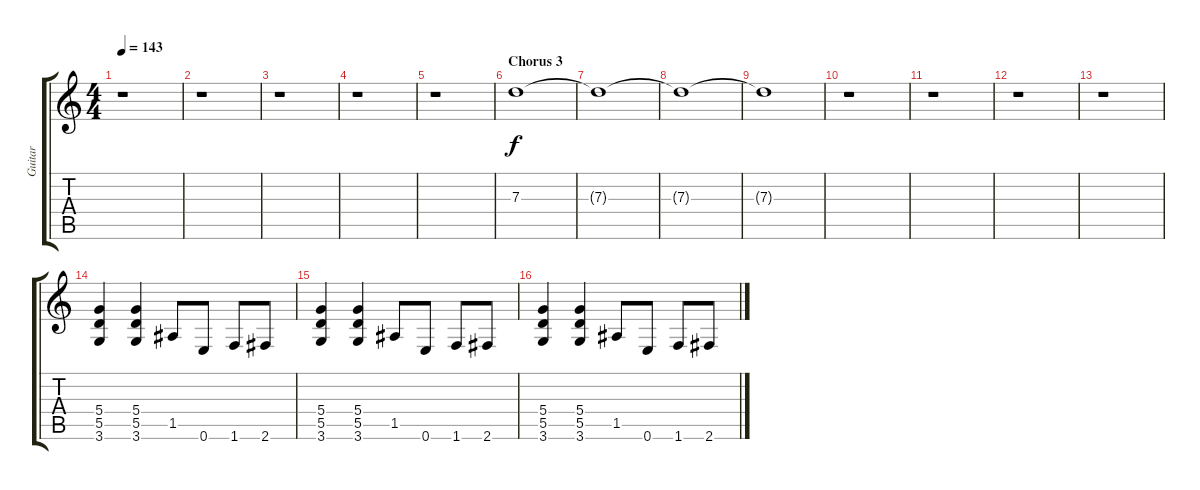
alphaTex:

\track ("Guitar" "Guitar") {instrument overdrivenguitar}
\staff {score tabs}
\tuning (E4 B3 G3 D3 A2 E2) {hide}
\ts (4 4)
\tempo 143
\clef g2
\ks c
r.1{dy f} |
r.1 |
r.1 |
r.1 |
r.1 |
\section ("" "Chorus 3")
7.3.1 |
7.3{t}.1 |
7.3{t}.1 |
7.3{t}.1 |
r.1 |
r.1 |
r.1 |
r.1 |
(5.4 5.5 3.6).4 (5.4 5.5 3.6).4 1.5.8 0.6.8 1.6.8 2.6.8 |
(5.4 5.5 3.6).4 (5.4 5.5 3.6).4 1.5.8 0.6.8 1.6.8 2.6.8 |
(5.4 5.5 3.6).4 (5.4 5.5 3.6).4 1.5.8 0.6.8 1.6.8 2.6.8
